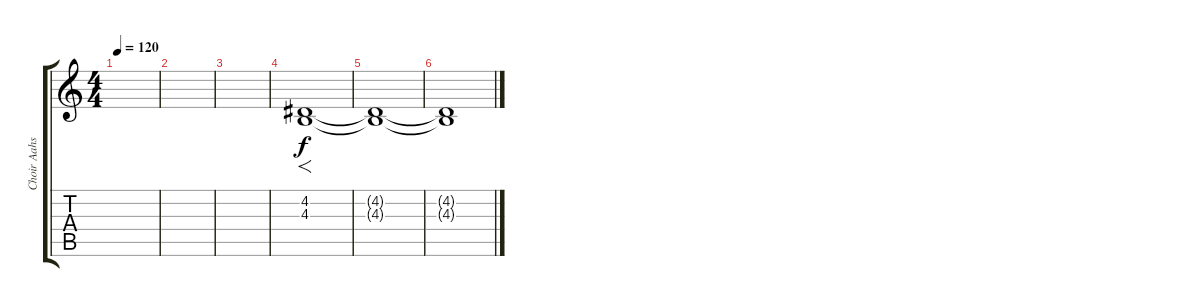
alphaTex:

\track ("Choir Aahs" "Choir Aahs") {instrument choiraahs}
\staff {score tabs}
\tuning (E4 B3 G3 D3 A2 E2) {hide}
\ts (4 4)
\tempo 120
\clef g2
\ks c
|
|
|
(4.2 4.3).1{f} |
(4.2{t} 4.3{t}).1 |
(4.2{t} 4.3{t}).1
